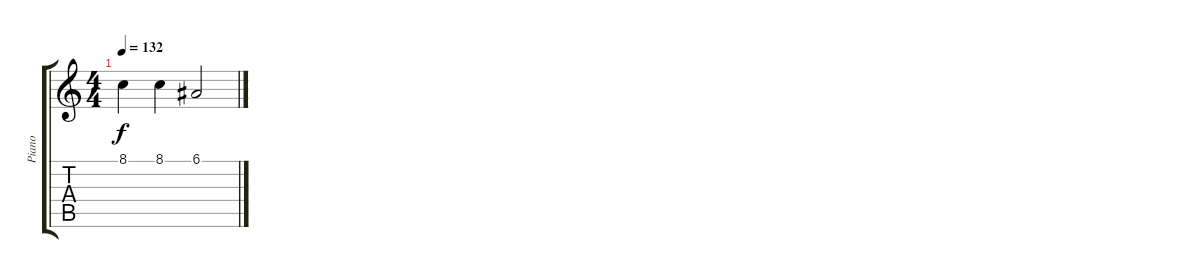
\track ("Piano" "Piano") {instrument viola}
\staff {score tabs}
\tuning (E4 B3 G3 D3 A2 E2) {hide}
\ts (4 4)
\tempo 132
\clef g2
\ks c
8.1.4{dy f} 8.1.4 6.1.2
